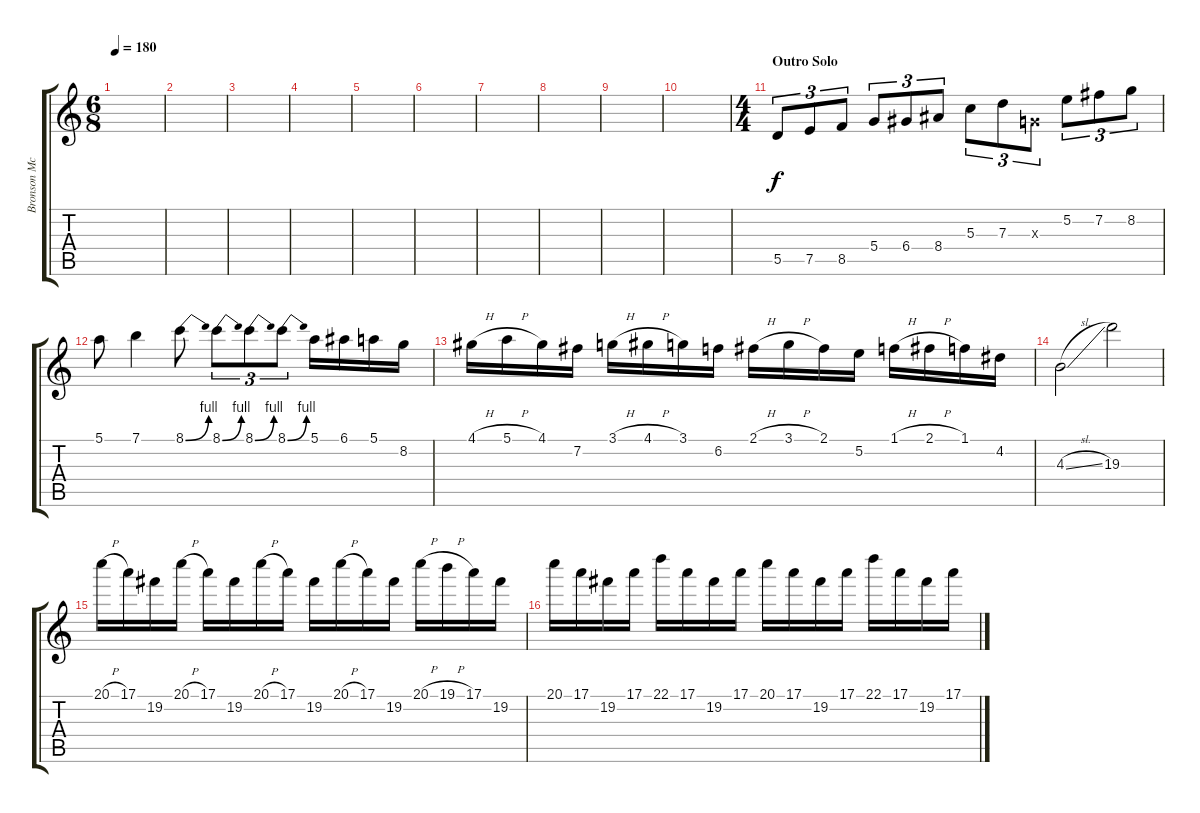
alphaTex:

\track ("Bronson McDowall (Lead Overdub)" "Bronson Mc") {instrument distortionguitar}
\staff {score tabs}
\tuning (E4 B3 G3 D3 A2 E2) {hide}
\ts (6 8)
\tempo 180
\clef g2
\ks c
|
|
|
|
|
|
|
|
|
|
\ts (4 4)
\section ("" "Outro Solo")
5.5.8{tu (3 2)} 7.5.8{tu (3 2)} 8.5.8{tu (3 2)} 5.4.8{tu (3 2)} 6.4.8{tu (3 2)} 8.4.8{tu (3 2)} 5.3.8{tu (3 2)} 7.3.8{tu (3 2)} 0.3{x}.8{tu (3 2)} 5.2.8{tu (3 2)} 7.2.8{tu (3 2)} 8.2.8{tu (3 2)} |
5.1.8 7.1.4 8.1{be (bend 0 0 60 4)}.8 8.1{be (bend 0 0 60 4)}.8{tu (3 2)} 8.1{be (bend 0 0 60 4)}.8{tu (3 2)} 8.1{be (bend 0 0 60 4)}.8{tu (3 2)} 5.1.16 6.1.16 5.1.16 8.2.16 |
4.1{h}.16 5.1{h}.16 4.1.16 7.2.16 3.1{h}.16 4.1{h}.16 3.1.16 6.2.16 2.1{h}.16 3.1{h}.16 2.1.16 5.2.16 1.1{h}.16 2.1{h}.16 1.1.16 4.2.16 |
4.3{sl}.2 19.3.2 |
20.1{h}.16 17.1.16 19.2.16 20.1{h}.16 17.1.16 19.2.16 20.1{h}.16 17.1.16 19.2.16 20.1{h}.16 17.1.16 19.2.16 20.1{h}.16 19.1{h}.16 17.1.16 19.2.16 |
20.1.16 17.1.16 19.2.16 17.1.16 22.1.16 17.1.16 19.2.16 17.1.16 20.1.16 17.1.16 19.2.16 17.1.16 22.1.16 17.1.16 19.2.16 17.1.16
